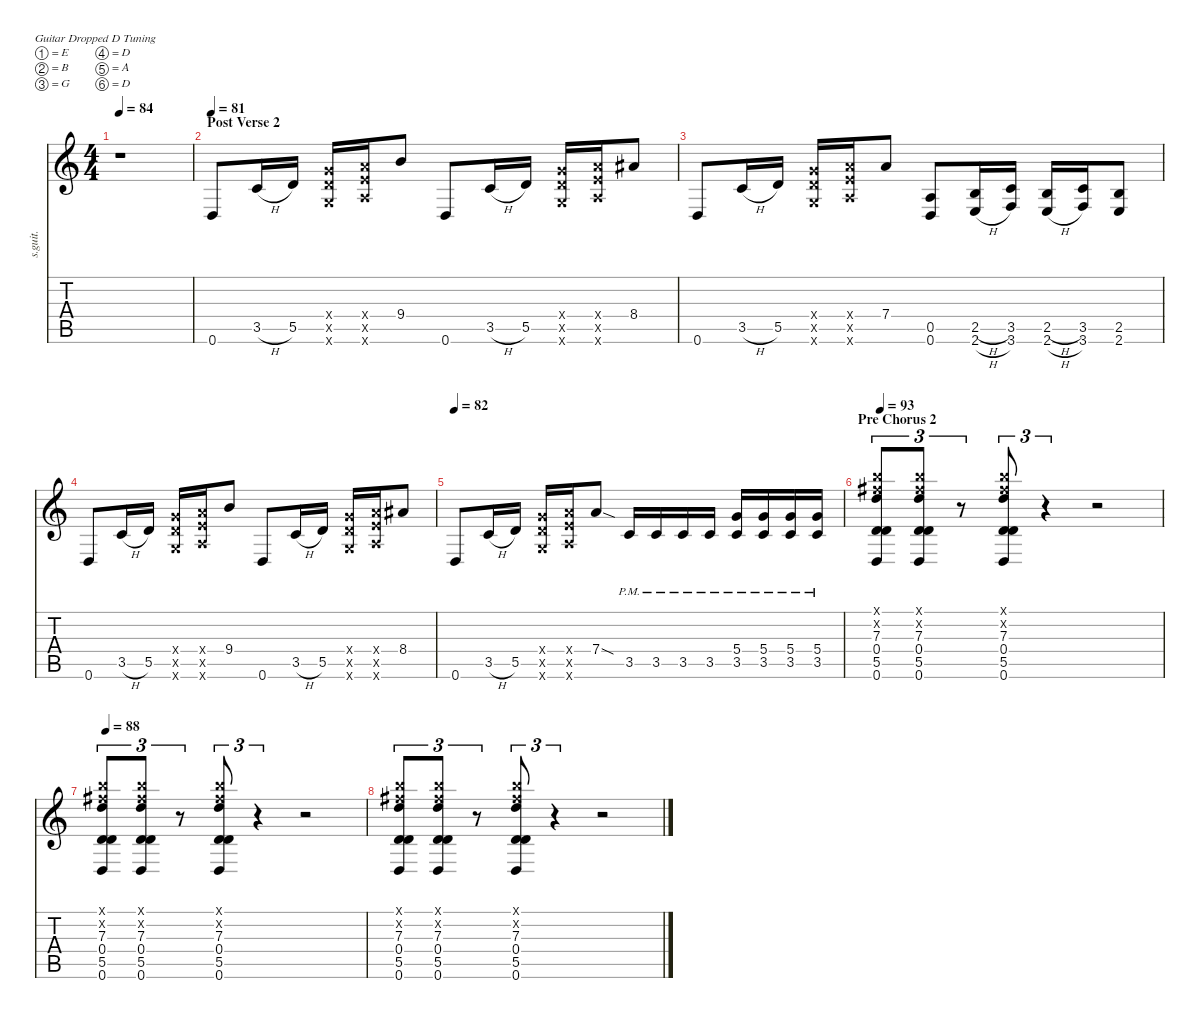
\defaultSystemsLayout 4
\hideDynamics
\bracketExtendMode nobrackets
\track ("Tom Morello - Guitar 2" "s.guit.") {instrument overdrivenguitar}
\staff {score tabs}
\tuning (E4 B3 G3 D3 A2 D2)
\ts (4 4)
\tempo 84
\clef g2
\ks c
r.1{dy mf} |
\section ("" "Post Verse 2")
\tempo 81
0.6.8{lyrics (0 "") lyrics (1 "") lyrics (2 "") lyrics (3 "") lyrics (4 "") dy f} 3.5{h}.16{lyrics (0 "") lyrics (1 "") lyrics (2 "") lyrics (3 "") lyrics (4 "")} 5.5.16{lyrics (0 "") lyrics (1 "") lyrics (2 "") lyrics (3 "") lyrics (4 "")} (5.4{x} 5.5{x} 5.6{x}).16{lyrics (0 "") lyrics (1 "") lyrics (2 "") lyrics (3 "") lyrics (4 "")} (7.4{x} 7.5{x} 7.6{x}).16{lyrics (0 "") lyrics (1 "") lyrics (2 "") lyrics (3 "") lyrics (4 "")} 9.4.8{lyrics (0 "") lyrics (1 "") lyrics (2 "") lyrics (3 "") lyrics (4 "")} 0.6.8{lyrics (0 "") lyrics (1 "") lyrics (2 "") lyrics (3 "") lyrics (4 "")} 3.5{h}.16{lyrics (0 "") lyrics (1 "") lyrics (2 "") lyrics (3 "") lyrics (4 "")} 5.5.16{lyrics (0 "") lyrics (1 "") lyrics (2 "") lyrics (3 "") lyrics (4 "")} (5.4{x} 5.5{x} 5.6{x}).16{lyrics (0 "") lyrics (1 "") lyrics (2 "") lyrics (3 "") lyrics (4 "")} (7.4{x} 7.5{x} 7.6{x}).16{lyrics (0 "") lyrics (1 "") lyrics (2 "") lyrics (3 "") lyrics (4 "")} 8.4{acc #}.8{lyrics (0 "") lyrics (1 "") lyrics (2 "") lyrics (3 "") lyrics (4 "")} |
0.6.8{lyrics (0 "") lyrics (1 "") lyrics (2 "") lyrics (3 "") lyrics (4 "")} 3.5{h}.16{lyrics (0 "") lyrics (1 "") lyrics (2 "") lyrics (3 "") lyrics (4 "")} 5.5.16{lyrics (0 "") lyrics (1 "") lyrics (2 "") lyrics (3 "") lyrics (4 "")} (5.4{x} 5.5{x} 5.6{x}).16{lyrics (0 "") lyrics (1 "") lyrics (2 "") lyrics (3 "") lyrics (4 "")} (7.4{x} 7.5{x} 7.6{x}).16{lyrics (0 "") lyrics (1 "") lyrics (2 "") lyrics (3 "") lyrics (4 "")} 7.4.8{lyrics (0 "") lyrics (1 "") lyrics (2 "") lyrics (3 "") lyrics (4 "")} (0.5 0.6).8{lyrics (0 "") lyrics (1 "") lyrics (2 "") lyrics (3 "") lyrics (4 "")} (2.5{h} 2.6{h}).16{lyrics (0 "") lyrics (1 "") lyrics (2 "") lyrics (3 "") lyrics (4 "")} (3.5 3.6).16{lyrics (0 "") lyrics (1 "") lyrics (2 "") lyrics (3 "") lyrics (4 "")} (2.5{h} 2.6{h}).16{lyrics (0 "") lyrics (1 "") lyrics (2 "") lyrics (3 "") lyrics (4 "")} (3.5 3.6).16{lyrics (0 "") lyrics (1 "") lyrics (2 "") lyrics (3 "") lyrics (4 "")} (2.5 2.6).8{lyrics (0 "") lyrics (1 "") lyrics (2 "") lyrics (3 "") lyrics (4 "")} |
0.6.8{lyrics (0 "") lyrics (1 "") lyrics (2 "") lyrics (3 "") lyrics (4 "")} 3.5{h}.16{lyrics (0 "") lyrics (1 "") lyrics (2 "") lyrics (3 "") lyrics (4 "")} 5.5.16{lyrics (0 "") lyrics (1 "") lyrics (2 "") lyrics (3 "") lyrics (4 "")} (5.4{x} 5.5{x} 5.6{x}).16{lyrics (0 "") lyrics (1 "") lyrics (2 "") lyrics (3 "") lyrics (4 "")} (7.4{x} 7.5{x} 7.6{x}).16{lyrics (0 "") lyrics (1 "") lyrics (2 "") lyrics (3 "") lyrics (4 "")} 9.4.8{lyrics (0 "") lyrics (1 "") lyrics (2 "") lyrics (3 "") lyrics (4 "")} 0.6.8{lyrics (0 "") lyrics (1 "") lyrics (2 "") lyrics (3 "") lyrics (4 "")} 3.5{h}.16{lyrics (0 "") lyrics (1 "") lyrics (2 "") lyrics (3 "") lyrics (4 "")} 5.5.16{lyrics (0 "") lyrics (1 "") lyrics (2 "") lyrics (3 "") lyrics (4 "")} (5.4{x} 5.5{x} 5.6{x}).16{lyrics (0 "") lyrics (1 "") lyrics (2 "") lyrics (3 "") lyrics (4 "")} (7.4{x} 7.5{x} 7.6{x}).16{lyrics (0 "") lyrics (1 "") lyrics (2 "") lyrics (3 "") lyrics (4 "")} 8.4{acc #}.8{lyrics (0 "") lyrics (1 "") lyrics (2 "") lyrics (3 "") lyrics (4 "")} |
\tempo 82
0.6.8{lyrics (0 "") lyrics (1 "") lyrics (2 "") lyrics (3 "") lyrics (4 "")} 3.5{h}.16{lyrics (0 "") lyrics (1 "") lyrics (2 "") lyrics (3 "") lyrics (4 "")} 5.5.16{lyrics (0 "") lyrics (1 "") lyrics (2 "") lyrics (3 "") lyrics (4 "")} (5.4{x} 5.5{x} 5.6{x}).16{lyrics (0 "") lyrics (1 "") lyrics (2 "") lyrics (3 "") lyrics (4 "")} (7.4{x} 7.5{x} 7.6{x}).16{lyrics (0 "") lyrics (1 "") lyrics (2 "") lyrics (3 "") lyrics (4 "")} 7.4{sod}.8{lyrics (0 "") lyrics (1 "") lyrics (2 "") lyrics (3 "") lyrics (4 "")} 3.5{pm}.16{lyrics (0 "") lyrics (1 "") lyrics (2 "") lyrics (3 "") lyrics (4 "")} 3.5{pm}.16{lyrics (0 "") lyrics (1 "") lyrics (2 "") lyrics (3 "") lyrics (4 "")} 3.5{pm}.16{lyrics (0 "") lyrics (1 "") lyrics (2 "") lyrics (3 "") lyrics (4 "")} 3.5{pm}.16{lyrics (0 "") lyrics (1 "") lyrics (2 "") lyrics (3 "") lyrics (4 "")} (5.4{pm} 3.5{pm}).16{lyrics (0 "") lyrics (1 "") lyrics (2 "") lyrics (3 "") lyrics (4 "")} (5.4{pm} 3.5{pm}).16{lyrics (0 "") lyrics (1 "") lyrics (2 "") lyrics (3 "") lyrics (4 "")} (5.4{pm} 3.5{pm}).16{lyrics (0 "") lyrics (1 "") lyrics (2 "") lyrics (3 "") lyrics (4 "")} (5.4{pm} 3.5{pm}).16{lyrics (0 "") lyrics (1 "") lyrics (2 "") lyrics (3 "") lyrics (4 "")} |
\section ("" "Pre Chorus 2")
\tempo 93
(7.1{x} 7.2{x acc #} 7.3 0.4 5.5 0.6).8{tu (3 2) lyrics (0 "") lyrics (1 "") lyrics (2 "") lyrics (3 "") lyrics (4 "")} (7.1{x} 7.2{x acc #} 7.3 0.4 5.5 0.6).8{tu (3 2) lyrics (0 "") lyrics (1 "") lyrics (2 "") lyrics (3 "") lyrics (4 "")} r.8{tu (3 2)} (7.1{x} 7.2{x acc #} 7.3 0.4 5.5 0.6).8{tu (3 2) lyrics (0 "") lyrics (1 "") lyrics (2 "") lyrics (3 "") lyrics (4 "")} r.4{tu (3 2)} r.2 |
\tempo 88
(7.1{x} 7.2{x acc #} 7.3 0.4 5.5 0.6).8{tu (3 2) lyrics (0 "") lyrics (1 "") lyrics (2 "") lyrics (3 "") lyrics (4 "")} (7.1{x} 7.2{x acc #} 7.3 0.4 5.5 0.6).8{tu (3 2) lyrics (0 "") lyrics (1 "") lyrics (2 "") lyrics (3 "") lyrics (4 "")} r.8{tu (3 2)} (7.1{x} 7.2{x acc #} 7.3 0.4 5.5 0.6).8{tu (3 2) lyrics (0 "") lyrics (1 "") lyrics (2 "") lyrics (3 "") lyrics (4 "")} r.4{tu (3 2)} r.2 |
(7.1{x} 7.2{x acc #} 7.3 0.4 5.5 0.6).8{tu (3 2) lyrics (0 "") lyrics (1 "") lyrics (2 "") lyrics (3 "") lyrics (4 "")} (7.1{x} 7.2{x acc #} 7.3 0.4 5.5 0.6).8{tu (3 2) lyrics (0 "") lyrics (1 "") lyrics (2 "") lyrics (3 "") lyrics (4 "")} r.8{tu (3 2)} (7.1{x} 7.2{x acc #} 7.3 0.4 5.5 0.6).8{tu (3 2) lyrics (0 "") lyrics (1 "") lyrics (2 "") lyrics (3 "") lyrics (4 "")} r.4{tu (3 2)} r.2
